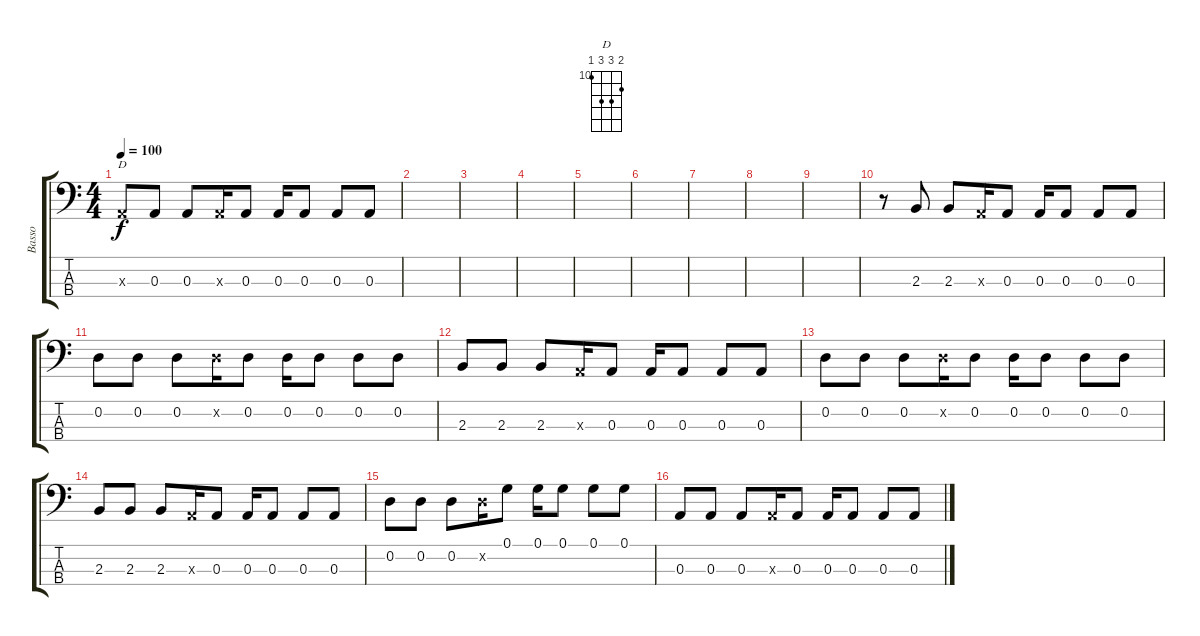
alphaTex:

\track ("Basso" "Basso") {instrument electricbasspick}
\staff {score tabs}
\tuning (G2 D2 A1 E1) {hide}
\chord ("D" 11 12 12 10) {firstfret 10}
\ts (4 4)
\tempo 100
\clef f4
\ks c
0.3{x}.8{ch "D" dy f} 0.3.8 0.3.8 0.3{x}.16 0.3.8 0.3.16 0.3.8 0.3.8 0.3.8 |
|
|
|
|
|
|
|
|
r.8 2.3.8 2.3.8 0.3{x}.16 0.3.8 0.3.16 0.3.8 0.3.8 0.3.8 |
0.2.8 0.2.8 0.2.8 0.2{x}.16 0.2.8 0.2.16 0.2.8 0.2.8 0.2.8 |
2.3.8 2.3.8 2.3.8 0.3{x}.16 0.3.8 0.3.16 0.3.8 0.3.8 0.3.8 |
0.2.8 0.2.8 0.2.8 0.2{x}.16 0.2.8 0.2.16 0.2.8 0.2.8 0.2.8 |
2.3.8 2.3.8 2.3.8 0.3{x}.16 0.3.8 0.3.16 0.3.8 0.3.8 0.3.8 |
0.2.8 0.2.8 0.2.8 0.2{x}.16 0.1.8 0.1.16 0.1.8 0.1.8 0.1.8 |
0.3.8 0.3.8 0.3.8 0.3{x}.16 0.3.8 0.3.16 0.3.8 0.3.8 0.3.8
